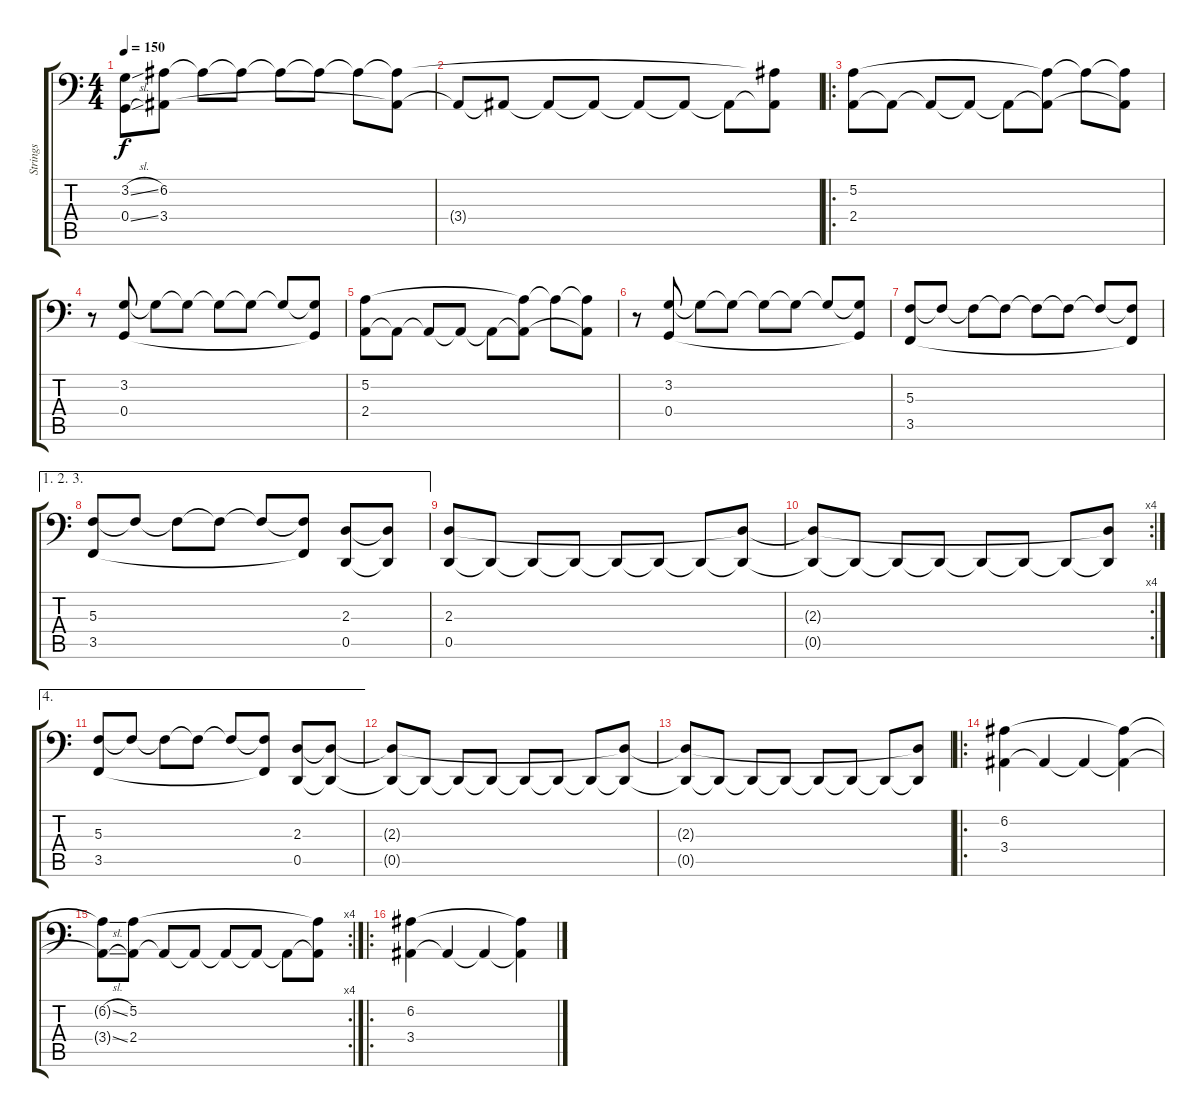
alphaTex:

\track ("Strings" "Strings") {instrument stringensemble1}
\staff {score tabs}
\tuning (A3 E3 C3 G2 D2 A1) {hide}
\ts (4 4)
\tempo 150
\clef f4
\ks c
(3.2{sl t} 0.4{sl t}).8{dy f} (6.2 3.4).8 6.2{t}.8 6.2{t}.8 6.2{t}.8 6.2{t}.8 6.2{t}.8 (6.2{t} 3.4{t}).8 |
3.4{t}.8 3.4{t}.8 3.4{t}.8 3.4{t}.8 3.4{t}.8 3.4{t}.8 3.4{t}.8 (6.2{t} 3.4{t}).8 |
\ro
(5.2 2.4).8 2.4{t}.8 2.4{t}.8 2.4{t}.8 2.4{t}.8 (5.2{t} 2.4{t}).8 5.2{t}.8 (5.2{t} 2.4{t}).8 |
r.8 (3.2 0.4).8 3.2{t}.8 3.2{t}.8 3.2{t}.8 3.2{t}.8 3.2{t}.8 (3.2{t} 0.4{t}).8 |
(5.2 2.4).8 2.4{t}.8 2.4{t}.8 2.4{t}.8 2.4{t}.8 (5.2{t} 2.4{t}).8 5.2{t}.8 (5.2{t} 2.4{t}).8 |
r.8 (3.2 0.4).8 3.2{t}.8 3.2{t}.8 3.2{t}.8 3.2{t}.8 3.2{t}.8 (3.2{t} 0.4{t}).8 |
(5.3 3.5).8 5.3{t}.8 5.3{t}.8 5.3{t}.8 5.3{t}.8 5.3{t}.8 5.3{t}.8 (5.3{t} 3.5{t}).8 |
\ae (1 2 3)
(5.3 3.5).8 5.3{t}.8 5.3{t}.8 5.3{t}.8 5.3{t}.8 (5.3{t} 3.5{t}).8 (2.3 0.5).8 (2.3{t} 0.5{t}).8 |
(2.3 0.5).8 0.5{t}.8 0.5{t}.8 0.5{t}.8 0.5{t}.8 0.5{t}.8 0.5{t}.8 (2.3{t} 0.5{t}).8 |
\rc 4
(2.3{t} 0.5{t}).8 0.5{t}.8 0.5{t}.8 0.5{t}.8 0.5{t}.8 0.5{t}.8 0.5{t}.8 (2.3{t} 0.5{t}).8 |
\ae 4
(5.3 3.5).8 5.3{t}.8 5.3{t}.8 5.3{t}.8 5.3{t}.8 (5.3{t} 3.5{t}).8 (2.3 0.5).8 (2.3{t} 0.5{t}).8 |
(2.3{t} 0.5{t}).8 0.5{t}.8 0.5{t}.8 0.5{t}.8 0.5{t}.8 0.5{t}.8 0.5{t}.8 (2.3{t} 0.5{t}).8 |
(2.3{t} 0.5{t}).8 0.5{t}.8 0.5{t}.8 0.5{t}.8 0.5{t}.8 0.5{t}.8 0.5{t}.8 (2.3{t} 0.5{t}).8 |
\ro
(6.2 3.4).4{volume 7} 3.4{t}.4 3.4{t}.4 (6.2{t} 3.4{t}).4 |
\rc 4
(6.2{sl t} 3.4{sl t}).8 (5.2 2.4).8 2.4{t}.8 2.4{t}.8 2.4{t}.8 2.4{t}.8 2.4{t}.8 (5.2{t} 2.4{t}).8 |
\ro
(6.2 3.4).4{volume 7} 3.4{t}.4 3.4{t}.4 (6.2{t} 3.4{t}).4
